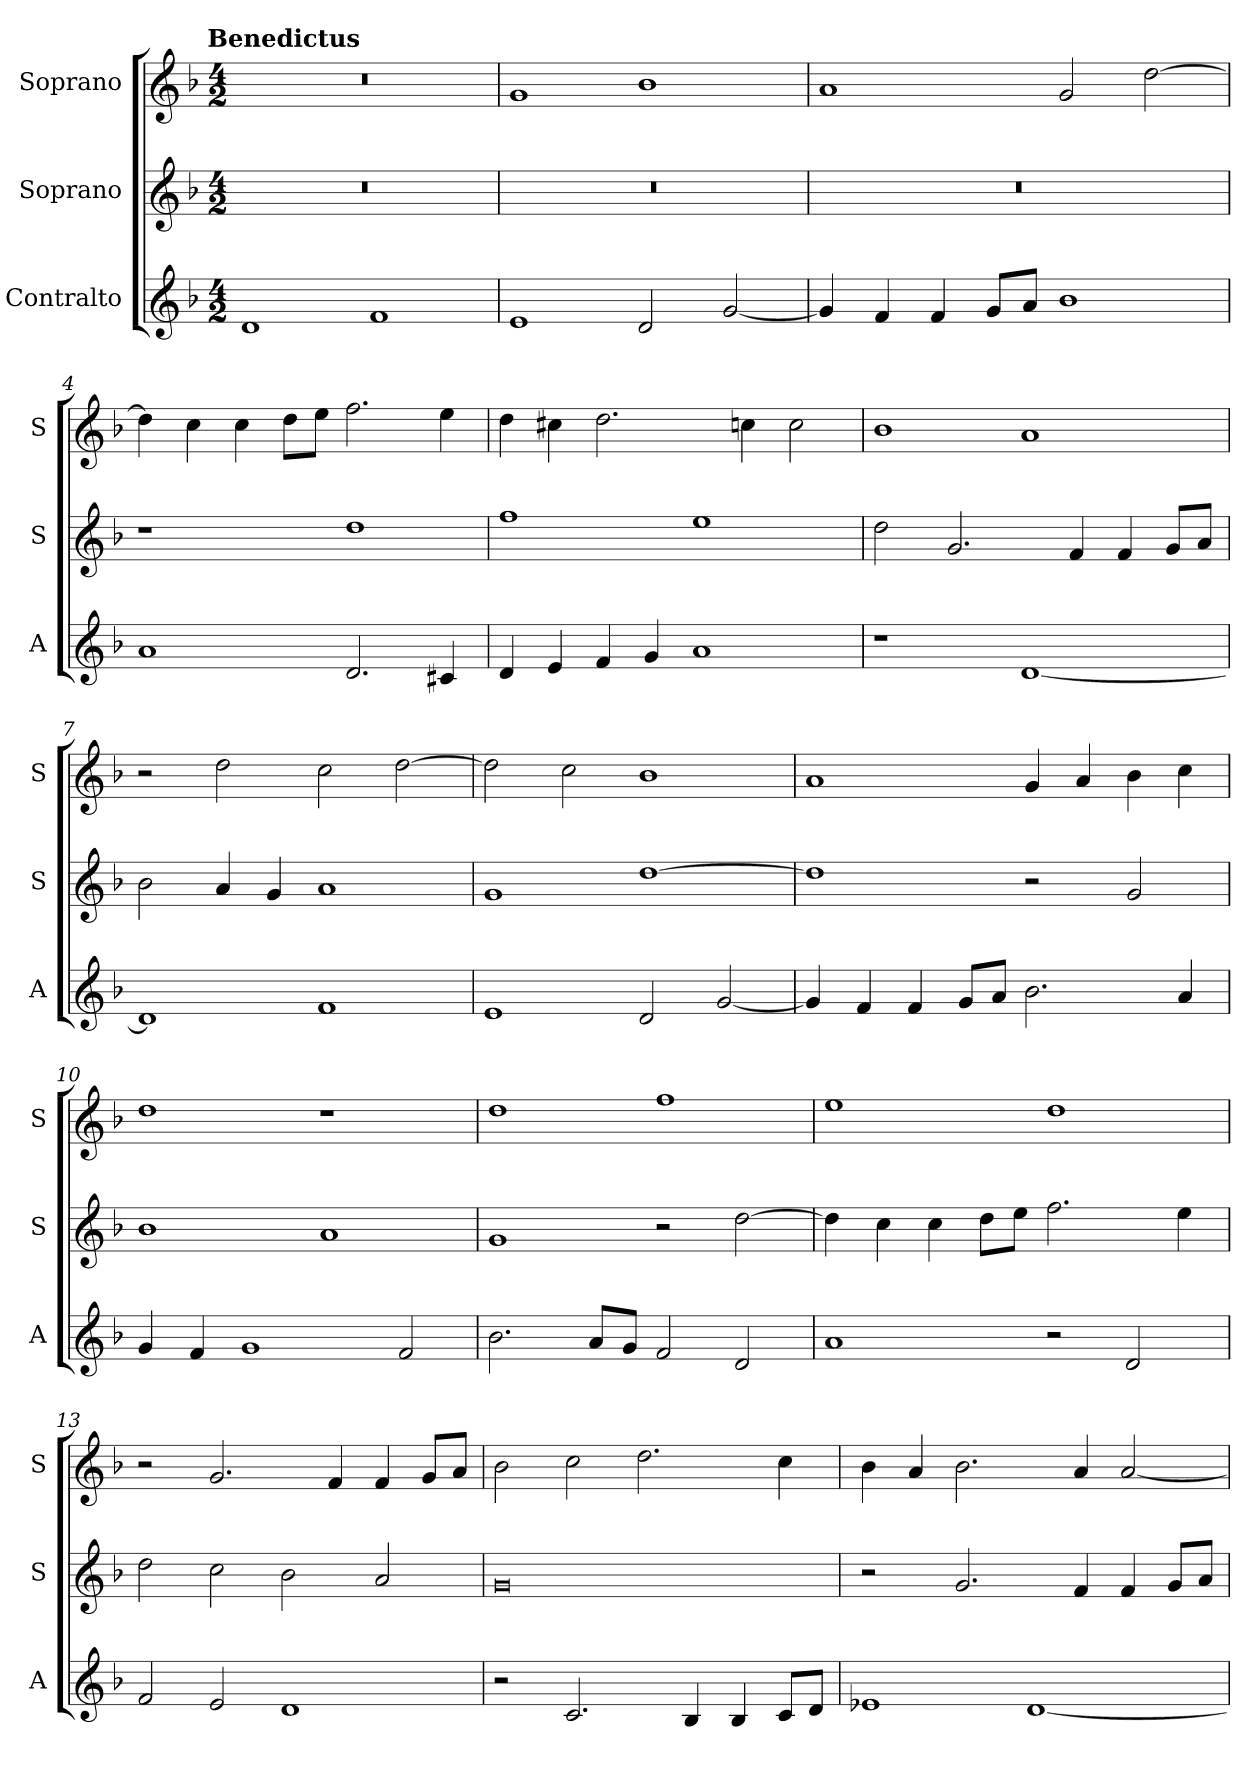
**kern	**kern	**kern
*part3	*part2	*part1
*staff3	*staff2	*staff1
*I"Contralto	*I"Soprano	*I"Soprano
*I'A	*I'S	*I'S
*clefG2	*clefG2	*clefG2
*k[b-]	*k[b-]	*k[b-]
*G:dor	*G:dor	*G:dor
!!LO:TX:omd:t=Benedictus
*M4/2	*M4/2	*M4/2
=1	=1	=1
1d	0r	0r
1f	.	.
=2	=2	=2
1e	0r	1g
2d	.	1b-
[2g	.	.
=3	=3	=3
4g]	0r	1a
4f	.	.
4f	.	.
8g/L	.	.
8a/J	.	.
1b-	.	2g
.	.	[2dd
=4	=4	=4
1a	1r	4dd]
.	.	4cc
.	.	4cc
.	.	8dd\L
.	.	8ee\J
2.d	1dd	2.ff
4c#X	.	4ee
=5	=5	=5
4d	1ff	4dd
4e	.	4cc#X
4f	.	2.dd
4g	.	.
1a	1ee	.
.	.	4ccn
.	.	2cc
=6	=6	=6
1r	2dd	1b-
.	2.g	.
[1d	.	1a
.	4f	.
.	4f	.
.	8g/L	.
.	8a/J	.
=7	=7	=7
1d]	2b-	2r
.	4a	2dd
.	4g	.
1f	1a	2cc
.	.	[2dd
=8	=8	=8
1e	1g	2dd]
.	.	2cc
2d	[1dd	1b-
[2g	.	.
=9	=9	=9
4g]	1dd]	1a
4f	.	.
4f	.	.
8g/L	.	.
8a/J	.	.
2.b-	2r	4g
.	.	4a
.	2g	4b-
4a	.	4cc
=10	=10	=10
4g	1b-	1dd
4f	.	.
1g	.	.
.	1a	1r
2f	.	.
=11	=11	=11
2.b-	1g	1dd
8a/L	.	.
8g/J	.	.
2f	2r	1ff
2d	[2dd	.
=12	=12	=12
1a	4dd]	1ee
.	4cc	.
.	4cc	.
.	8dd\L	.
.	8ee\J	.
2r	2.ff	1dd
2d	.	.
.	4ee	.
=13	=13	=13
2f	2dd	2r
2e	2cc	2.g
1d	2b-	.
.	.	4f
.	2a	4f
.	.	8g/L
.	.	8a/J
=14	=14	=14
2r	0g	2b-
2.c	.	2cc
.	.	2.dd
4B-	.	.
4B-	.	.
8c/L	.	4cc
8d/J	.	.
=15	=15	=15
1e-X	2r	4b-
.	.	4a
.	2.g	2.b-
[1d	.	.
.	4f	4a
.	4f	[2a
.	8g/L	.
.	8a/J	.
=	=	=
*-	*-	*-
